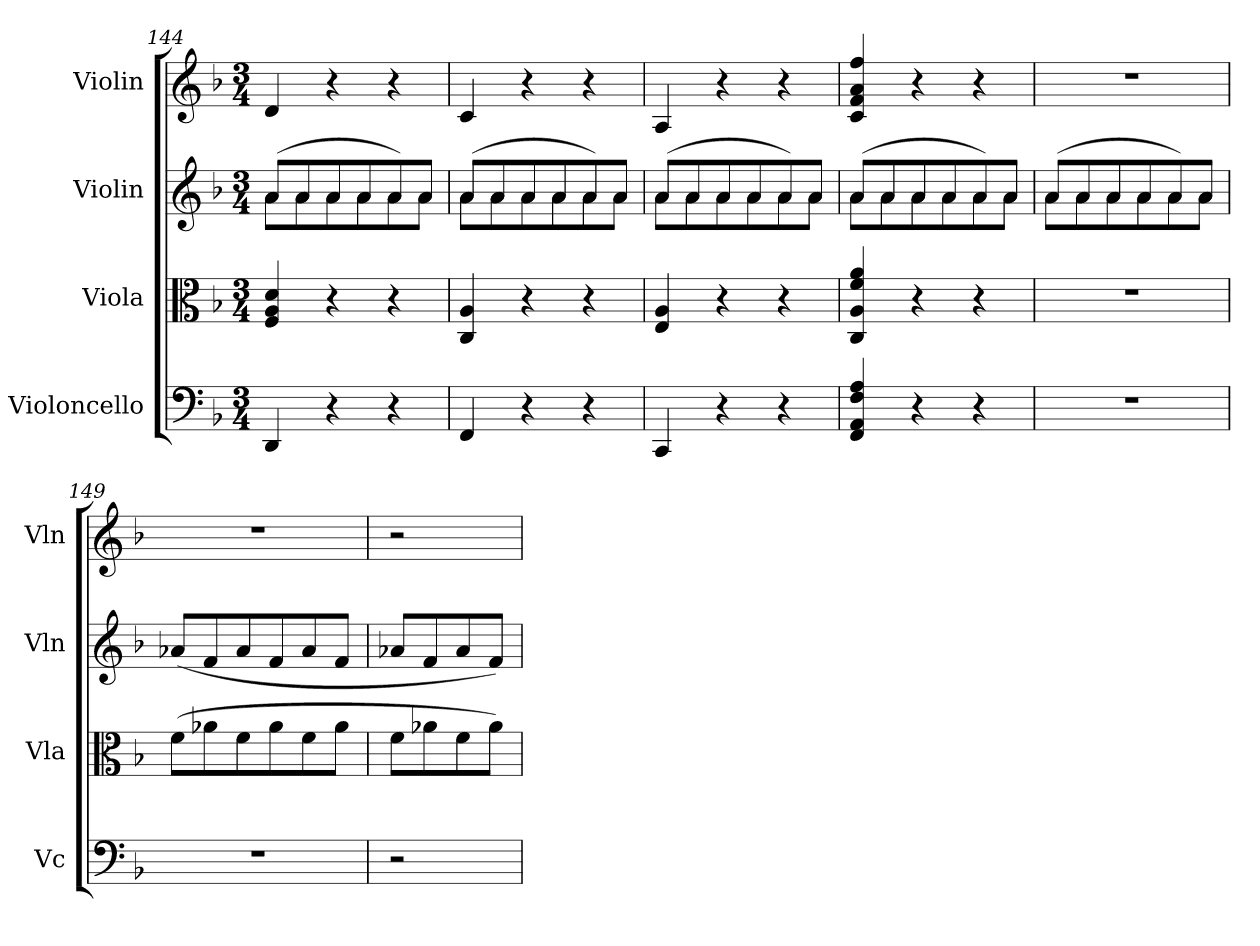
**kern	**kern	**kern	**kern
*part4	*part3	*part2	*part1
*staff4	*staff3	*staff2	*staff1
*I"Violoncello	*I"Viola	*I"Violin	*I"Violin
*I'Vc	*I'Vla	*I'Vln	*I'Vln
*clefF4	*clefC3	*clefG2	*clefG2
*k[b-]	*k[b-]	*k[b-]	*k[b-]
*M3/4	*M3/4	*M3/4	*M3/4
=144	=144	=144	=144
*	*	*^	*
4DD/	4F/ 4A/ 4d/	(8a/L	8a\L	4d/
.	.	8a/	8a\	.
4r	4r	8a/	8a\	4r
.	.	8a/	8a\	.
4r	4r	8a/)	8a\	4r
.	.	8a/J	8a\J	.
=145	=145	=145	=145	=145
4FF/	4C/ 4A/	(8a/L	8a\L	4c/
.	.	8a/	8a\	.
4r	4r	8a/	8a\	4r
.	.	8a/	8a\	.
4r	4r	8a/)	8a\	4r
.	.	8a/J	8a\J	.
=146	=146	=146	=146	=146
4CC/	4E/ 4A/	(8a/L	8a\L	4A/
.	.	8a/	8a\	.
4r	4r	8a/	8a\	4r
.	.	8a/	8a\	.
4r	4r	8a/)	8a\	4r
.	.	8a/J	8a\J	.
=147	=147	=147	=147	=147
4FF/ 4AA/ 4F/ 4A/	4C/ 4A/ 4f/ 4a/	(8a/L	8a\L	4c/ 4f/ 4a/ 4ff/
.	.	8a/	8a\	.
4r	4r	8a/	8a\	4r
.	.	8a/	8a\	.
4r	4r	8a/)	8a\	4r
.	.	8a/J	8a\J	.
=148	=148	=148	=148	=148
2.r	2.r	(8a/L	8a\L	2.r
.	.	8a/	8a\	.
.	.	8a/	8a\	.
.	.	8a/	8a\	.
.	.	8a/)	8a\	.
.	.	8a/J	8a\J	.
*	*	*v	*v	*
=149	=149	=149	=149
2.r	(8f\L	(8a-X/L	2.r
.	8a-X\	8f/	.
.	8f\	8a-/	.
.	8a-\	8f/	.
.	8f\	8a-/	.
.	8a-\J	8f/J	.
=150	=150	=150	=150
2r	8f\L	8a-X/L	2r
.	8a-X\	8f/	.
.	8f\	8a-/	.
.	8a-\J)	8f/J)	.
=	=	=	=
*-	*-	*-	*-
